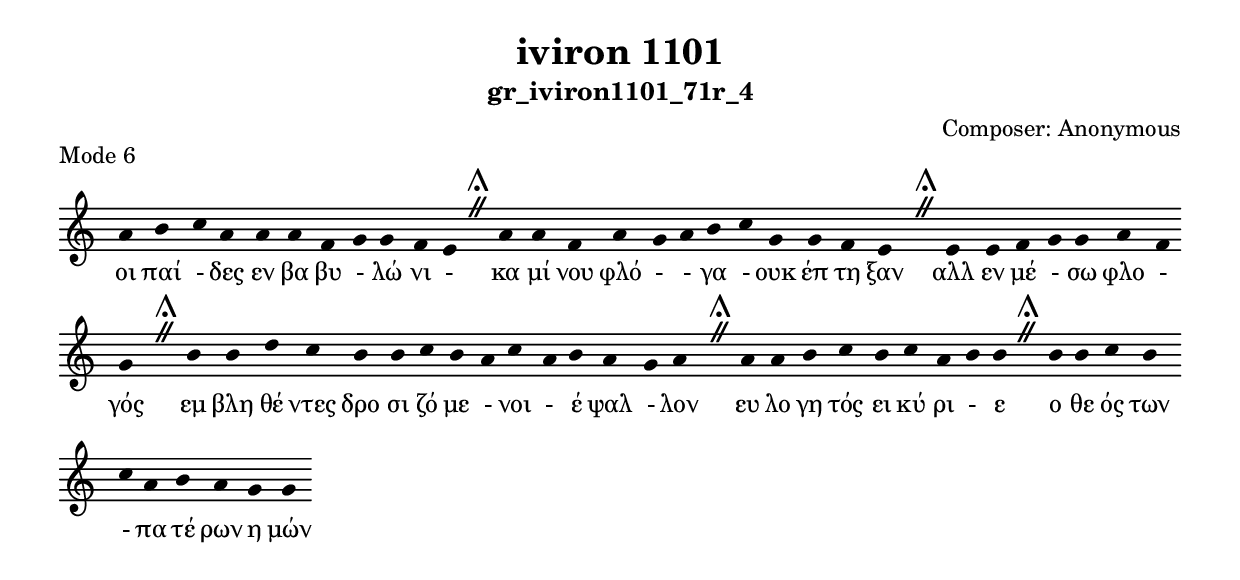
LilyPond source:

\include "gregorian.ly"

	\header {
 	  title = "iviron 1101"
	  subtitle = "gr_iviron1101_71r_4"
	  composer = "Composer: Αnonymous"
	  piece = "Mode 6"
	}

	chant = {
	  a'4 b'4 c''4 a'4 a'4 a'4 f'4 g'4 g'4 f'4 e'4 \divisioMaior
 a'4 a'4 f'4 a'4 g'4 a'4 b'4 c''4 g'4 g'4 f'4 e'4 \divisioMaior
 e'4 e'4 f'4 g'4 g'4 a'4 f'4 g'4 \divisioMaior
 b'4 b'4 d''4 c''4 b'4 b'4 c''4 b'4 a'4 c''4 a'4 b'4 a'4 g'4 a'4 \divisioMaior
 a'4 a'4 b'4 c''4 b'4 c''4 a'4 b'4 b'4 \divisioMaior
 b'4 b'4 c''4 b'4 c''4 a'4 b'4 a'4 g'4 g'4\finalis
	}

	verba = \lyricmode {οι παί - δες εν βα βυ - λώ νι - 
κα μί νου φλό -  - γα - ουκ έπ τη ξαν 
αλλ εν μέ - σω φλο - γός 
εμ βλη θέ ντες δρο σι ζό με - νοι - έ ψαλ - λον 
ευ λο γη τός ει κύ ρι - ε 
ο θε ός των - πα τέ ρων η μών 
	}


	\score {
	  \new Staff <<
	  \new Voice = "melody" \chant
	  \new Lyrics = "one" \lyricsto melody \verba
	  >>
	  \layout {
	    \context {
	      \Staff
	      \remove "Time_signature_engraver"
	      \remove "Bar_engraver"
	    }
	    \context {
	      \Voice
	      \remove "Stem_engraver"
	    }
	  }
	}